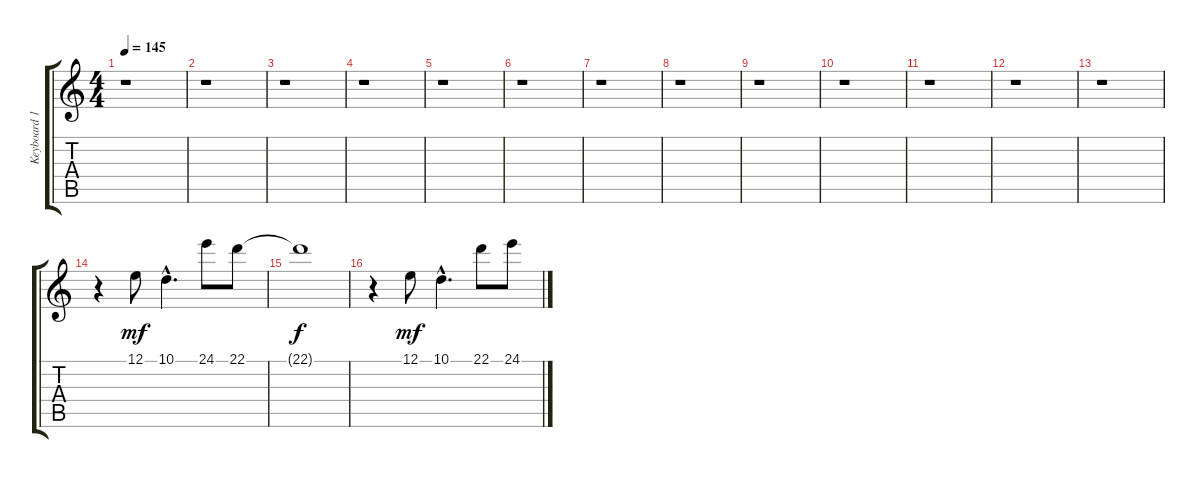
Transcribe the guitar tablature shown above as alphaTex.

\track ("Keyboard 1" "Keyboard 1") {instrument pad3polysynth}
\staff {score tabs}
\tuning (E4 B3 G3 D3 A2 E2) {hide}
\ts (4 4)
\tempo 145
\clef g2
\ks c
r.1{dy fff} |
r.1 |
r.1 |
r.1 |
r.1 |
r.1 |
r.1 |
r.1 |
r.1 |
r.1 |
r.1 |
r.1 |
r.1 |
r.4 12.1.8{dy mf} 10.1{hac}.4{d} 24.1.8 22.1.8 |
22.1{t}.1{dy f} |
r.4 12.1.8{dy mf} 10.1{hac}.4{d} 22.1.8 24.1.8
